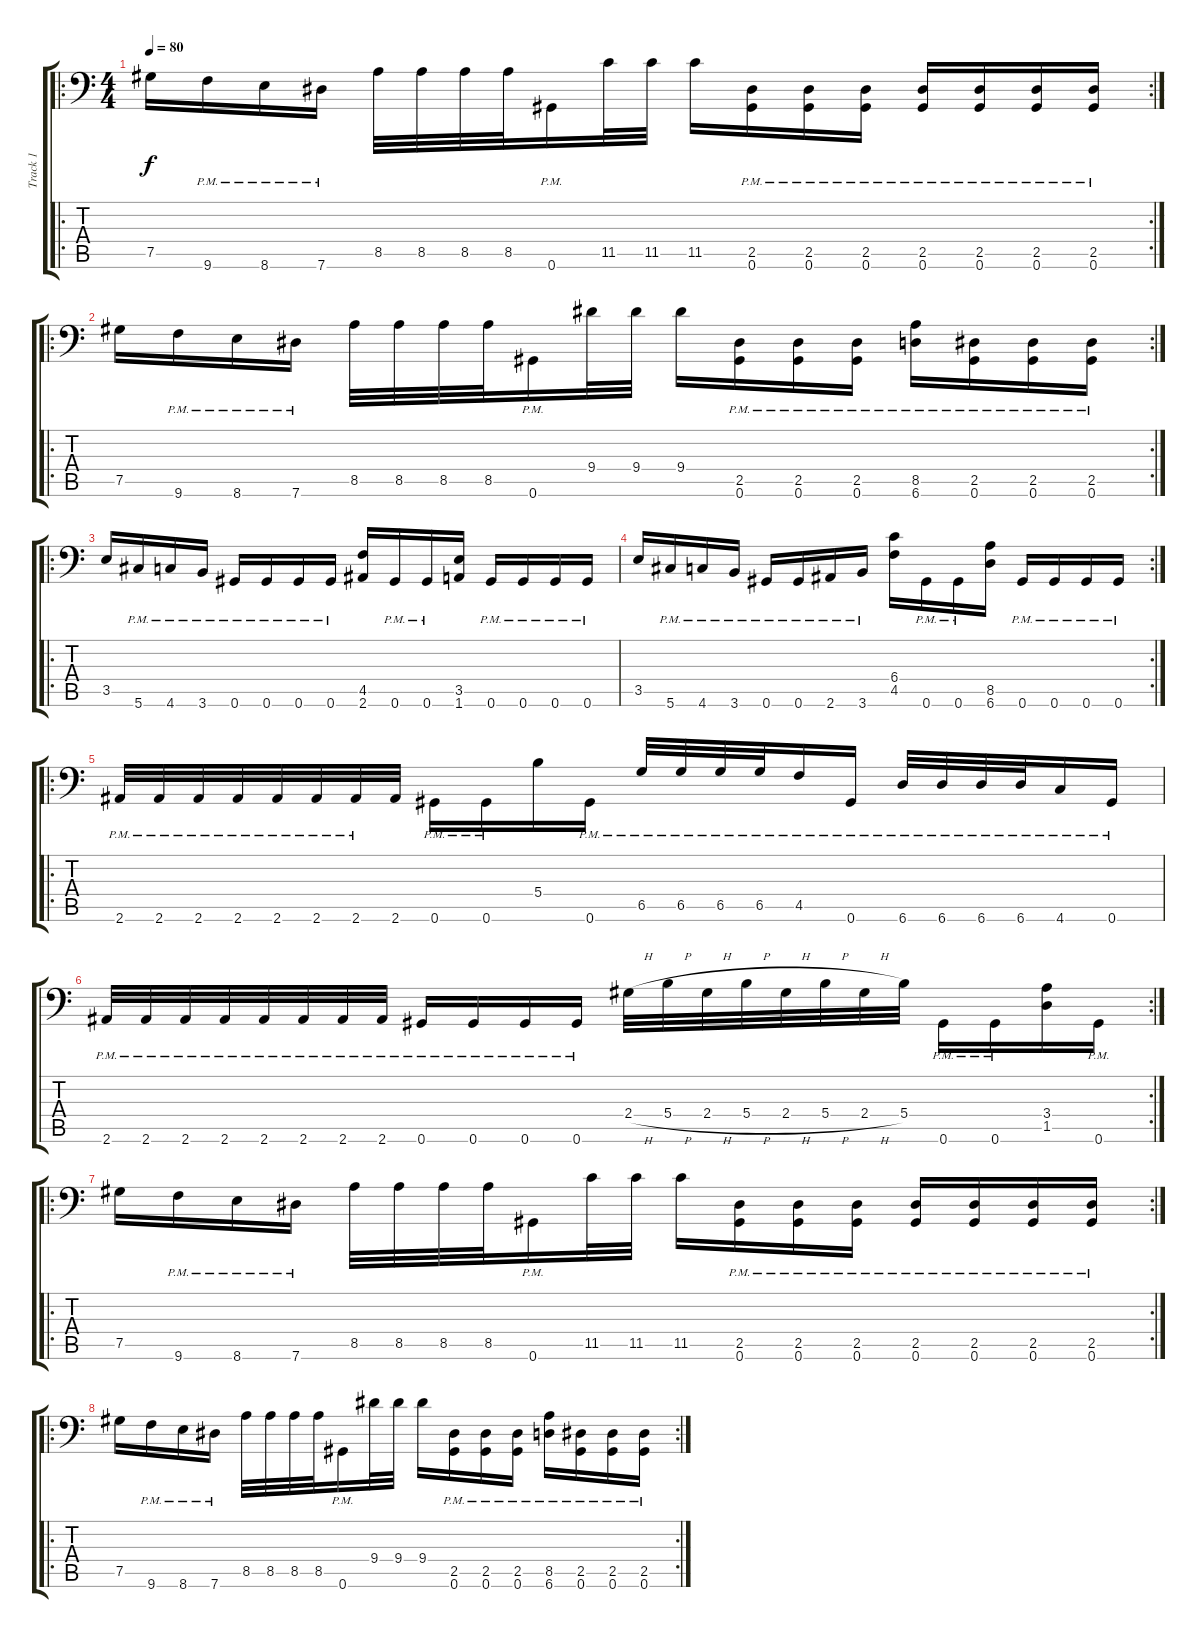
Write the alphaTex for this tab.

\track ("Track 1" "Track 1") {instrument distortionguitar}
\staff {score tabs}
\tuning (Ab3 Eb3 B2 Gb2 Db2 Ab1) {hide}
\ro
\rc 2
\ts (4 4)
\tempo 80
\clef f4
\ks c
7.5.16{dy f} 9.6{pm}.16 8.6{pm}.16 7.6{pm}.16 8.5.32 8.5.32 8.5.32 8.5.32 0.6{pm}.16 11.5.32 11.5.32 11.5.16 (2.5{pm} 0.6{pm}).16 (2.5{pm} 0.6{pm}).16 (2.5{pm} 0.6{pm}).16 (2.5{pm} 0.6{pm}).16 (2.5{pm} 0.6{pm}).16 (2.5{pm} 0.6{pm}).16 (2.5{pm} 0.6{pm}).16 |
\ro
\rc 2
7.5.16 9.6{pm}.16 8.6{pm}.16 7.6{pm}.16 8.5.32 8.5.32 8.5.32 8.5.32 0.6{pm}.16 9.4.32 9.4.32 9.4.16 (2.5{pm} 0.6{pm}).16 (2.5{pm} 0.6{pm}).16 (2.5{pm} 0.6{pm}).16 (8.5{pm} 6.6{pm}).16 (2.5{pm} 0.6{pm}).16 (2.5{pm} 0.6{pm}).16 (2.5{pm} 0.6{pm}).16 |
\ro
3.5.16 5.6{pm}.16 4.6{pm}.16 3.6{pm}.16 0.6{pm}.16 0.6{pm}.16 0.6{pm}.16 0.6{pm}.16 (4.5 2.6).16 0.6{pm}.16 0.6{pm}.16 (3.5 1.6).16 0.6{pm}.16 0.6{pm}.16 0.6{pm}.16 0.6{pm}.16 |
\rc 2
3.5.16 5.6{pm}.16 4.6{pm}.16 3.6{pm}.16 0.6{pm}.16 0.6{pm}.16 2.6{pm}.16 3.6{pm}.16 (6.4 4.5).16 0.6{pm}.16 0.6{pm}.16 (8.5 6.6).16 0.6{pm}.16 0.6{pm}.16 0.6{pm}.16 0.6{pm}.16 |
\ro
2.6{pm}.32 2.6{pm}.32 2.6{pm}.32 2.6{pm}.32 2.6{pm}.32 2.6{pm}.32 2.6{pm}.32 2.6.32 0.6{pm}.16 0.6{pm}.16 5.4.16 0.6{pm}.16 6.5{pm}.32 6.5{pm}.32 6.5{pm}.32 6.5{pm}.32 4.5{pm}.16 0.6{pm}.16 6.6{pm}.32 6.6{pm}.32 6.6{pm}.32 6.6{pm}.32 4.6{pm}.16 0.6{pm}.16 |
\rc 2
2.6{pm}.32 2.6{pm}.32 2.6{pm}.32 2.6{pm}.32 2.6{pm}.32 2.6{pm}.32 2.6{pm}.32 2.6{pm}.32 0.6{pm}.16 0.6{pm}.16 0.6{pm}.16 0.6{pm}.16 2.4{h}.32 5.4{h}.32 2.4{h}.32 5.4{h}.32 2.4{h}.32 5.4{h}.32 2.4{h}.32 5.4.32 0.6{pm}.16 0.6{pm}.16 (3.4 1.5).16 0.6{pm}.16 |
\ro
\rc 2
7.5.16 9.6{pm}.16 8.6{pm}.16 7.6{pm}.16 8.5.32 8.5.32 8.5.32 8.5.32 0.6{pm}.16 11.5.32 11.5.32 11.5.16 (2.5{pm} 0.6{pm}).16 (2.5{pm} 0.6{pm}).16 (2.5{pm} 0.6{pm}).16 (2.5{pm} 0.6{pm}).16 (2.5{pm} 0.6{pm}).16 (2.5{pm} 0.6{pm}).16 (2.5{pm} 0.6{pm}).16 |
\ro
\rc 2
7.5.16 9.6{pm}.16 8.6{pm}.16 7.6{pm}.16 8.5.32 8.5.32 8.5.32 8.5.32 0.6{pm}.16 9.4.32 9.4.32 9.4.16 (2.5{pm} 0.6{pm}).16 (2.5{pm} 0.6{pm}).16 (2.5{pm} 0.6{pm}).16 (8.5{pm} 6.6{pm}).16 (2.5{pm} 0.6{pm}).16 (2.5{pm} 0.6{pm}).16 (2.5{pm} 0.6{pm}).16
